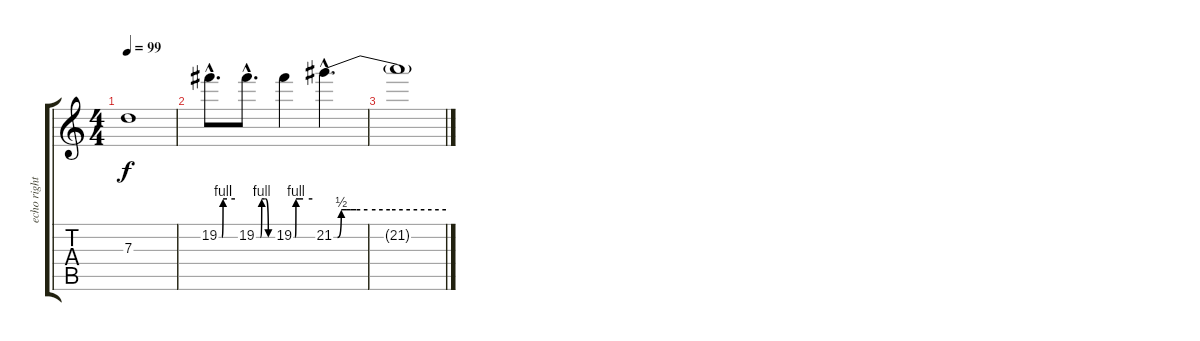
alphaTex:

\track ("echo right+gtr rythm chorus" "echo right") {instrument distortionguitar}
\staff {score tabs}
\tuning (E4 B3 G3 D3 A2 D2) {hide}
\ts (4 4)
\tempo 99
\clef g2
\ks c
7.3{t}.1{dy f} |
19.2{be (custom 0 0 11 0 15 4 30 4 60 4) hac}.8{d volume 10} 19.2{be (custom 0 0 10 0 15 0 20 4 30 4 35 4 45 0 60 0) hac}.8{d} 19.2{be (custom 0 0 5 0 7 4 30 4 60 4)}.4 21.2{be (custom 0 0 2 0 4 2 7 2 9 2 12 2 18 2 30 2 60 2) hac}.4{d} |
21.2{t}.1
